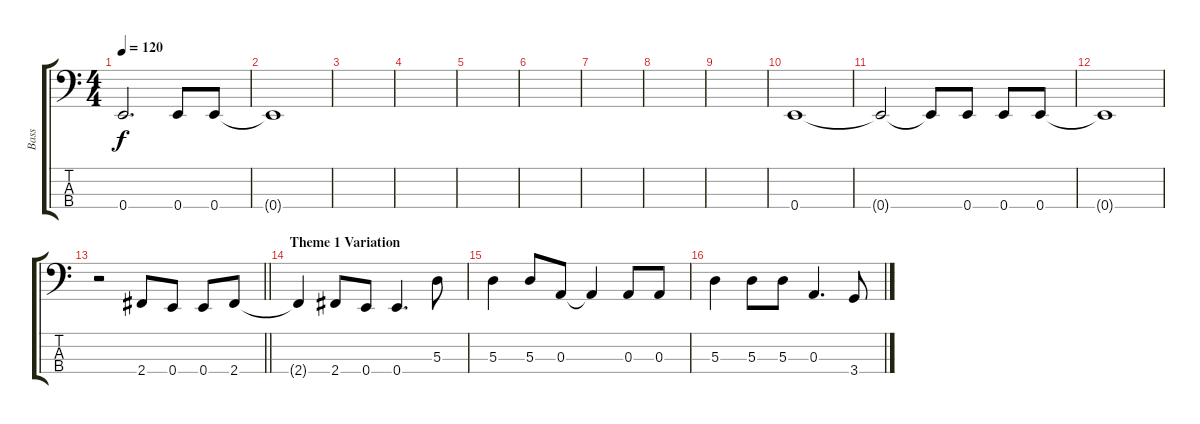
\track ("Bass" "Bass") {instrument electricbassfinger}
\staff {score tabs}
\tuning (G2 D2 A1 E1) {hide}
\ts (4 4)
\tempo 120
\clef f4
\ks c
0.4{t}.2{d dy f} 0.4.8 0.4.8 |
0.4{t}.1 |
|
|
|
|
|
|
|
0.4.1 |
0.4{t}.2 0.4{t}.8 0.4.8 0.4.8 0.4.8 |
0.4{t}.1 |
\barLineRight lightlight
r.2 2.4.8 0.4.8 0.4.8 2.4.8 |
\section ("" "Theme 1 Variation")
2.4{t}.4 2.4.8 0.4.8 0.4.4{d} 5.3.8 |
5.3.4 5.3.8 0.3.8 0.3{t}.4 0.3.8 0.3.8 |
5.3.4 5.3.8 5.3.8 0.3.4{d} 3.4.8
